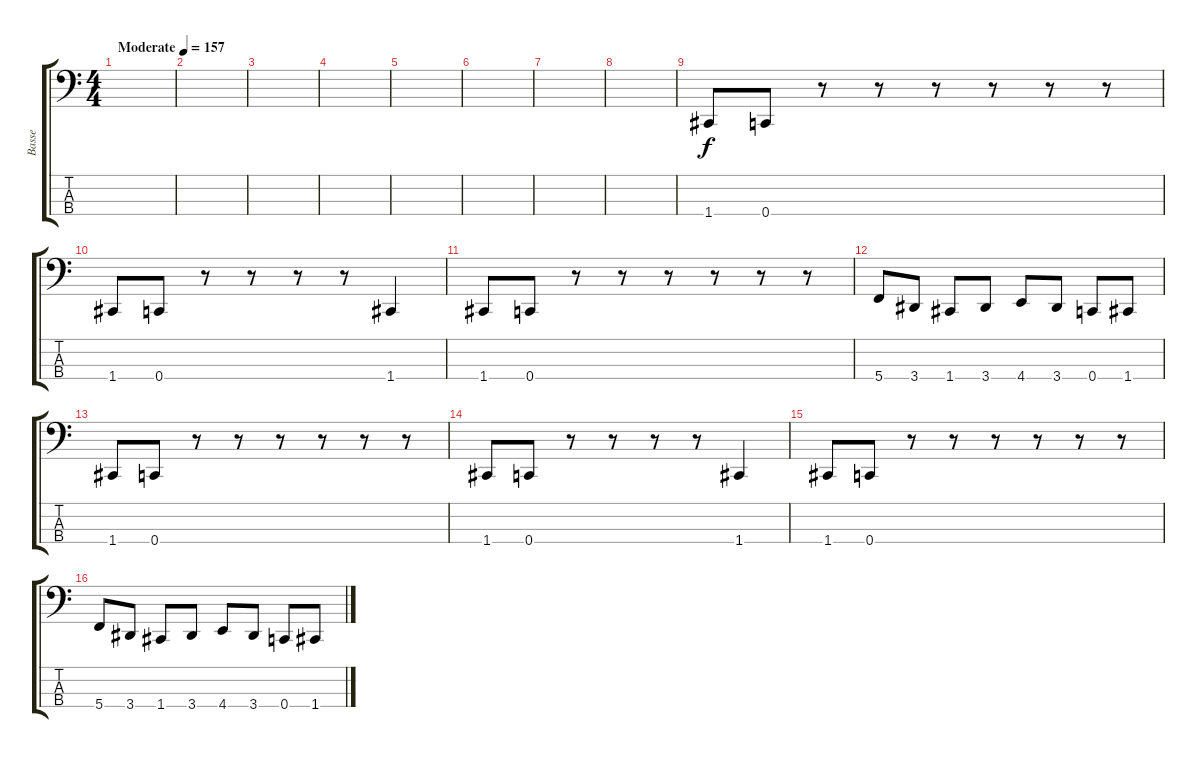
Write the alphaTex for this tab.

\track ("Basse" "Basse") {instrument electricbassfinger}
\staff {score tabs}
\tuning (F2 C2 G1 C1) {hide}
\ts (4 4)
\tempo (157 "Moderate")
\clef f4
\ks c
|
|
|
|
|
|
|
|
1.4.8 0.4.8 r.8 r.8 r.8 r.8 r.8 r.8 |
1.4.8 0.4.8 r.8 r.8 r.8 r.8 1.4.4 |
1.4.8 0.4.8 r.8 r.8 r.8 r.8 r.8 r.8 |
5.4.8 3.4.8 1.4.8 3.4.8 4.4.8 3.4.8 0.4.8 1.4.8 |
1.4.8 0.4.8 r.8 r.8 r.8 r.8 r.8 r.8 |
1.4.8 0.4.8 r.8 r.8 r.8 r.8 1.4.4 |
1.4.8 0.4.8 r.8 r.8 r.8 r.8 r.8 r.8 |
5.4.8 3.4.8 1.4.8 3.4.8 4.4.8 3.4.8 0.4.8 1.4.8
